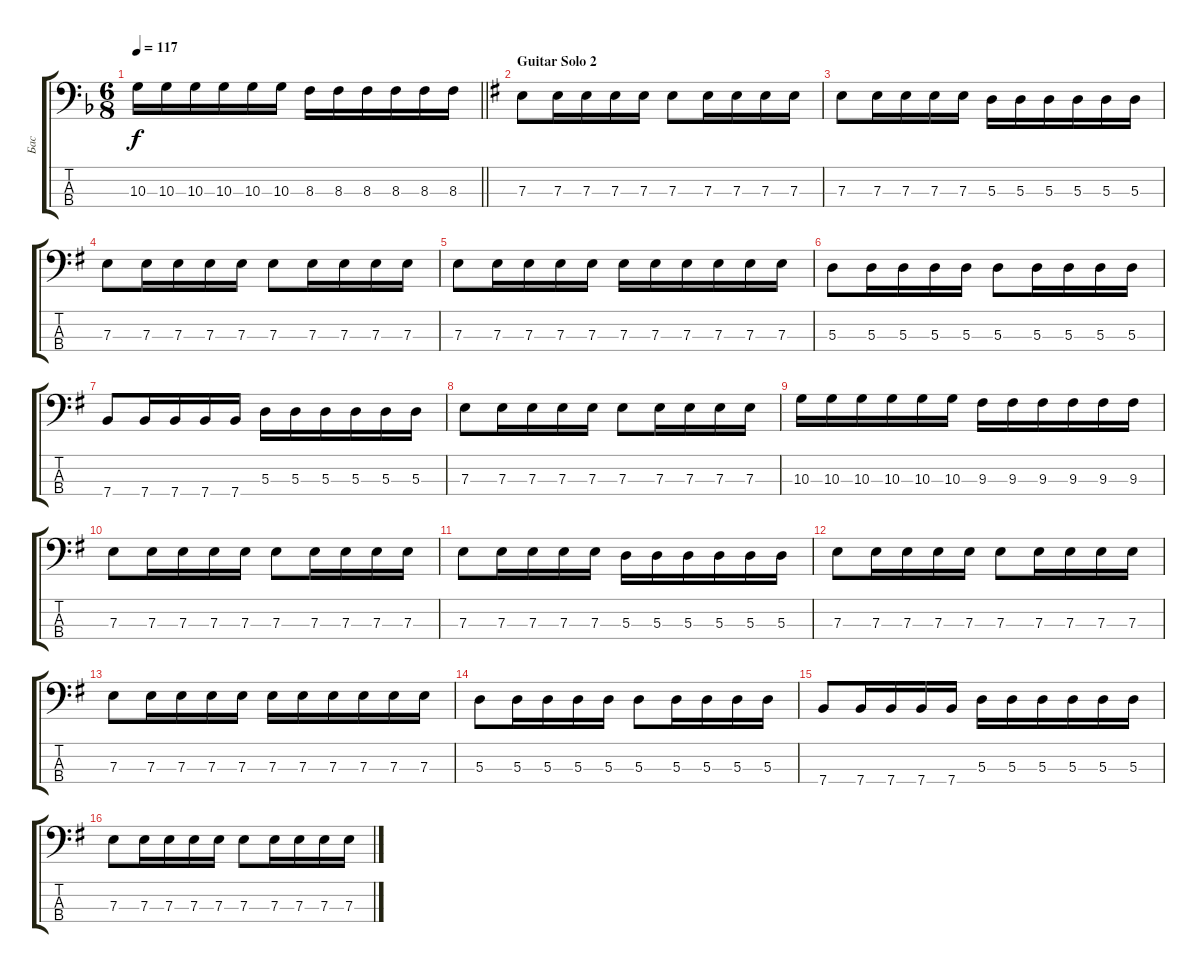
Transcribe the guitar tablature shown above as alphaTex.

\track ("Бас" "Бас") {instrument electricbassfinger}
\staff {score tabs}
\tuning (G2 D2 A1 E1) {hide}
\ts (6 8)
\tempo 117
\clef f4
\barLineRight lightlight
\ks dminor
10.3.16{dy f} 10.3.16 10.3.16 10.3.16 10.3.16 10.3.16 8.3.16 8.3.16 8.3.16 8.3.16 8.3.16 8.3.16 |
\section ("" "Guitar Solo 2")
\ks eminor
7.3.8 7.3.16 7.3.16 7.3.16 7.3.16 7.3.8 7.3.16 7.3.16 7.3.16 7.3.16 |
7.3.8 7.3.16 7.3.16 7.3.16 7.3.16 5.3.16 5.3.16 5.3.16 5.3.16 5.3.16 5.3.16 |
7.3.8 7.3.16 7.3.16 7.3.16 7.3.16 7.3.8 7.3.16 7.3.16 7.3.16 7.3.16 |
7.3.8 7.3.16 7.3.16 7.3.16 7.3.16 7.3.16 7.3.16 7.3.16 7.3.16 7.3.16 7.3.16 |
5.3.8 5.3.16 5.3.16 5.3.16 5.3.16 5.3.8 5.3.16 5.3.16 5.3.16 5.3.16 |
7.4.8 7.4.16 7.4.16 7.4.16 7.4.16 5.3.16 5.3.16 5.3.16 5.3.16 5.3.16 5.3.16 |
7.3.8 7.3.16 7.3.16 7.3.16 7.3.16 7.3.8 7.3.16 7.3.16 7.3.16 7.3.16 |
10.3.16 10.3.16 10.3.16 10.3.16 10.3.16 10.3.16 9.3.16 9.3.16 9.3.16 9.3.16 9.3.16 9.3.16 |
7.3.8 7.3.16 7.3.16 7.3.16 7.3.16 7.3.8 7.3.16 7.3.16 7.3.16 7.3.16 |
7.3.8 7.3.16 7.3.16 7.3.16 7.3.16 5.3.16 5.3.16 5.3.16 5.3.16 5.3.16 5.3.16 |
7.3.8 7.3.16 7.3.16 7.3.16 7.3.16 7.3.8 7.3.16 7.3.16 7.3.16 7.3.16 |
7.3.8 7.3.16 7.3.16 7.3.16 7.3.16 7.3.16 7.3.16 7.3.16 7.3.16 7.3.16 7.3.16 |
5.3.8 5.3.16 5.3.16 5.3.16 5.3.16 5.3.8 5.3.16 5.3.16 5.3.16 5.3.16 |
7.4.8 7.4.16 7.4.16 7.4.16 7.4.16 5.3.16 5.3.16 5.3.16 5.3.16 5.3.16 5.3.16 |
7.3.8 7.3.16 7.3.16 7.3.16 7.3.16 7.3.8 7.3.16 7.3.16 7.3.16 7.3.16
